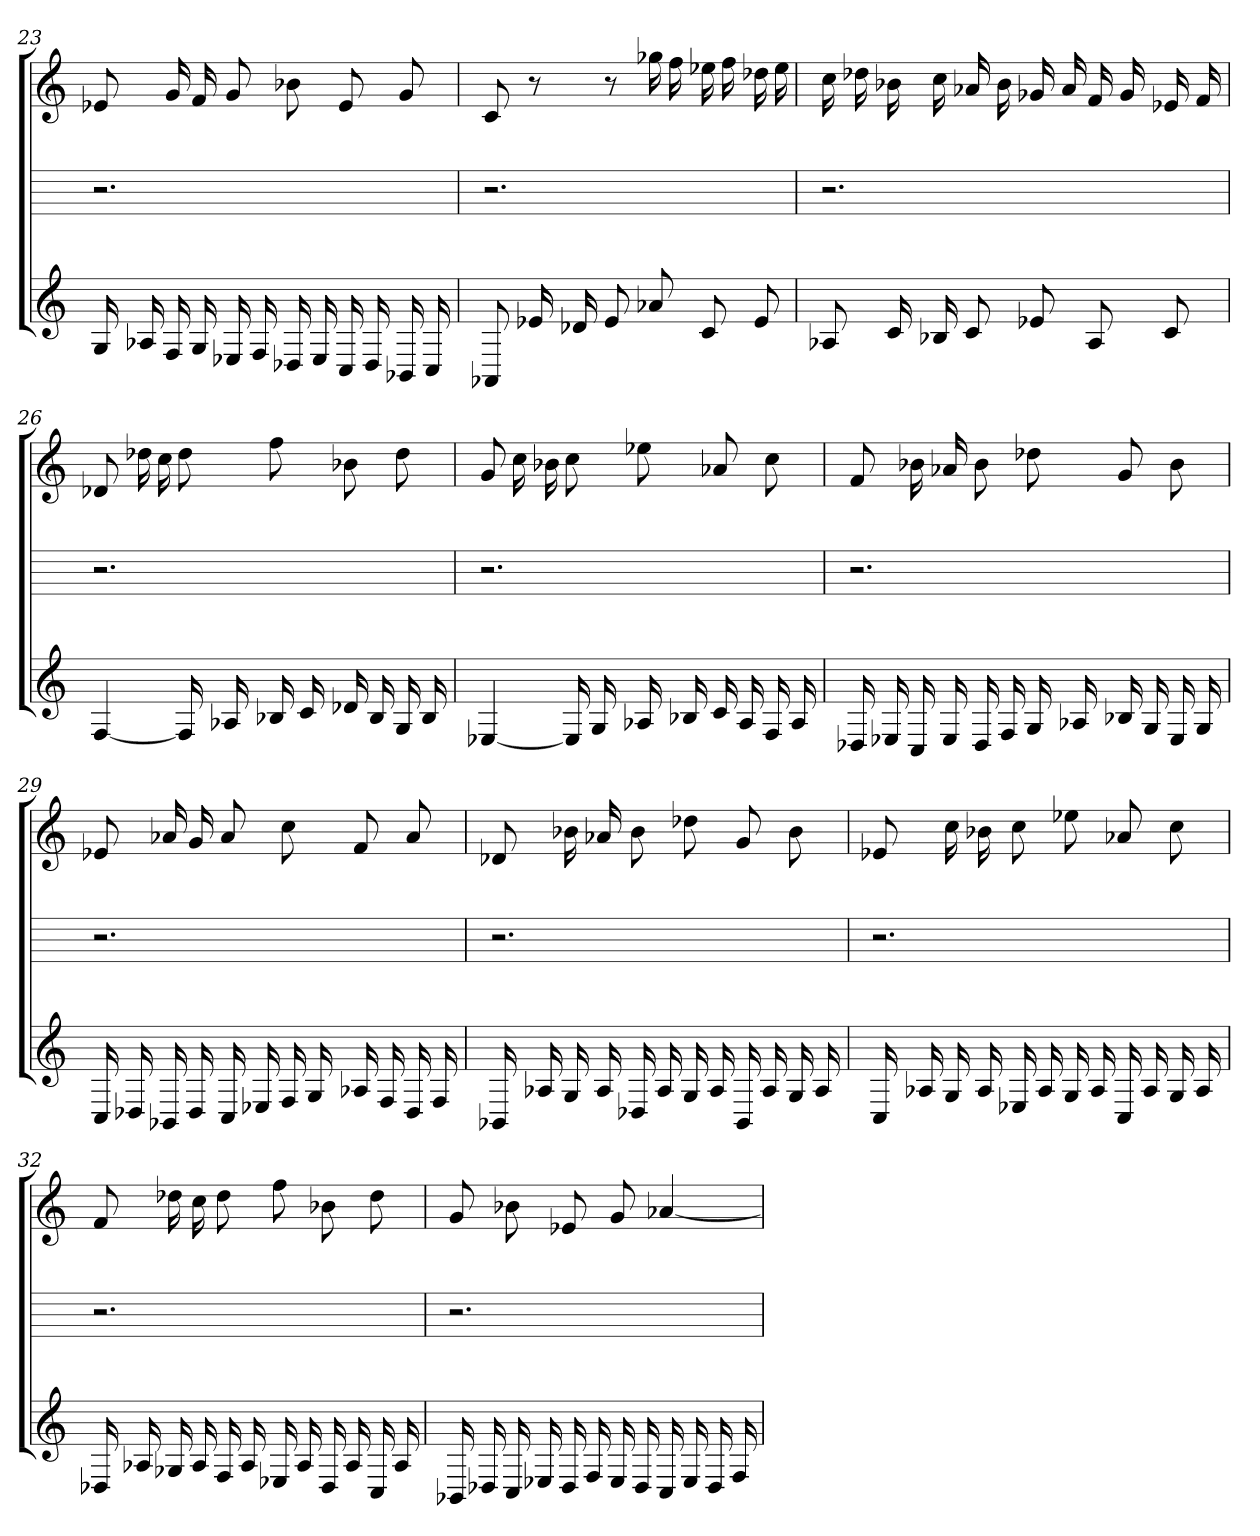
**kern	**kern	**kern
*part3	*part2	*part1
*staff3	*staff2	*staff1
=23	=23	=23
16G	2.r	8e-X
16A-X	.	.
16F	.	16g
16G	.	16f
16E-X	.	8g
16F	.	.
16D-X	.	8b-X
16E-	.	.
16C	.	8e-
16D-	.	.
16BB-X	.	8g
16C	.	.
=24	=24	=24
8AA-X	2.r	8c
16e-X	.	8r
16d-X	.	.
8e-	.	8r
8a-X	.	16gg-X
.	.	16ff
8c	.	16ee-X
.	.	16ff
8e-	.	16dd-X
.	.	16ee-
=25	=25	=25
8A-X	2.r	16cc
.	.	16dd-X
16c	.	16b-X
16B-X	.	16cc
8c	.	16a-X
.	.	16b-
8e-X	.	16g-X
.	.	16a-
8A-	.	16f
.	.	16g-
8c	.	16e-X
.	.	16f
=26	=26	=26
[4F	2.r	8d-X
.	.	16dd-X
.	.	16cc
16F]	.	8dd-
16A-X	.	.
16B-X	.	8ff
16c	.	.
16d-X	.	8b-X
16B-	.	.
16G	.	8dd-
16B-	.	.
=27	=27	=27
[4E-X	2.r	8g
.	.	16cc
.	.	16b-X
16E-]	.	8cc
16G	.	.
16A-X	.	8ee-X
16B-X	.	.
16c	.	8a-X
16A-	.	.
16F	.	8cc
16A-	.	.
=28	=28	=28
16D-X	2.r	8f
16E-X	.	.
16C	.	16b-X
16E-	.	16a-X
16D-	.	8b-
16F	.	.
16G	.	8dd-X
16A-X	.	.
16B-X	.	8g
16G	.	.
16E-	.	8b-
16G	.	.
=29	=29	=29
16C	2.r	8e-X
16D-X	.	.
16BB-X	.	16a-X
16D-	.	16g
16C	.	8a-
16E-X	.	.
16F	.	8cc
16G	.	.
16A-X	.	8f
16F	.	.
16D-	.	8a-
16F	.	.
=30	=30	=30
16BB-X	2.r	8d-X
16A-X	.	.
16G	.	16b-X
16A-	.	16a-X
16D-X	.	8b-
16A-	.	.
16G	.	8dd-X
16A-	.	.
16BB-	.	8g
16A-	.	.
16G	.	8b-
16A-	.	.
=31	=31	=31
16C	2.r	8e-X
16A-X	.	.
16G	.	16cc
16A-	.	16b-X
16E-X	.	8cc
16A-	.	.
16G	.	8ee-X
16A-	.	.
16C	.	8a-X
16A-	.	.
16G	.	8cc
16A-	.	.
=32	=32	=32
16D-X	2.r	8f
16A-X	.	.
16G-X	.	16dd-X
16A-	.	16cc
16F	.	8dd-
16A-	.	.
16E-X	.	8ff
16A-	.	.
16D-	.	8b-X
16A-	.	.
16C	.	8dd-
16A-	.	.
=33	=33	=33
16BB-X	2.r	8g
16D-X	.	.
16C	.	8b-X
16E-X	.	.
16D-	.	8e-X
16F	.	.
16E-	.	8g
16D-	.	.
16C	.	[4a-X
16E-	.	.
16D-	.	.
16F	.	.
=	=	=
*-	*-	*-
